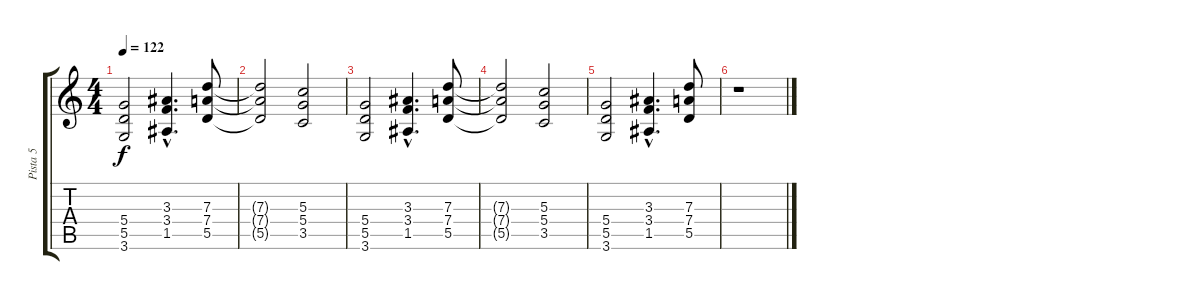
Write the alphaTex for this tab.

\track ("Pista 5" "Pista 5") {instrument distortionguitar}
\staff {score tabs}
\tuning (E4 B3 G3 D3 A2 E2) {hide}
\ts (4 4)
\tempo 122
\clef g2
\ks c
(5.4 5.5 3.6).2{dy f} (3.3{hac} 3.4{hac} 1.5{hac}).4{d} (7.3 7.4 5.5).8 |
(7.3{t} 7.4{t} 5.5{t}).2 (5.3 5.4 3.5).2 |
(5.4 5.5 3.6).2 (3.3{hac} 3.4{hac} 1.5{hac}).4{d} (7.3 7.4 5.5).8 |
(7.3{t} 7.4{t} 5.5{t}).2 (5.3 5.4 3.5).2 |
(5.4 5.5 3.6).2 (3.3{hac} 3.4{hac} 1.5{hac}).4{d} (7.3 7.4 5.5).8 |
r.1
